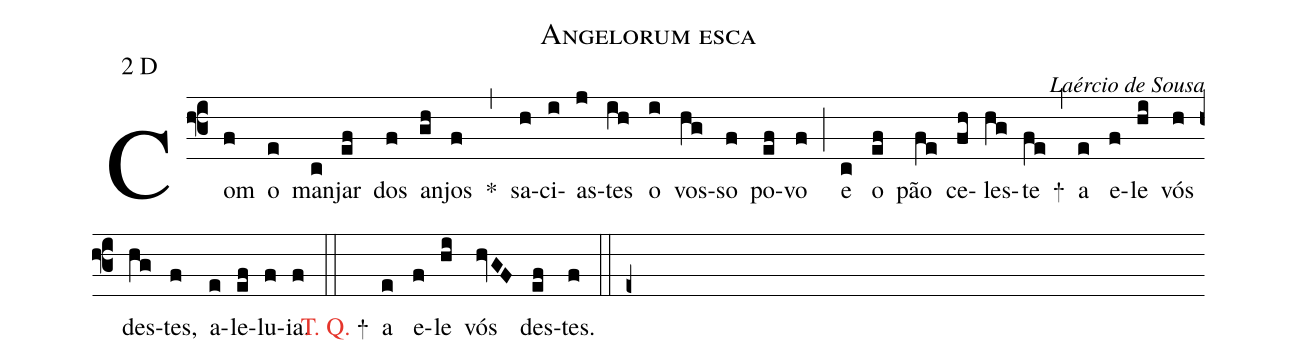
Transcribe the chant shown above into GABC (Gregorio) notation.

name: Angelorum esca;
mode: 2;
mode-differentia: D;
commentary: Laércio de Sousa;
%%
(f3)

Com(f) o(e) man(c)jar(ef) dos(f) an(gh)jos(f) *(,) sa(h)ci(i)as(j)tes(ih) o(i) vos(hg)so(f) po(ef)vo(f) (;) e(c) o(ef) pão(fe) ce(fh)les(hg)te(fe) +(,) a(e) e(f)le(hi) vós(h) des(hg)tes,(f) a(e)le(ef)lu(f)ia.(f)

(::)

<c>T. Q.</c> +() a(e) e(f)le(hi) vós(hvGF) des(ef)tes.(f)

(::e+)
